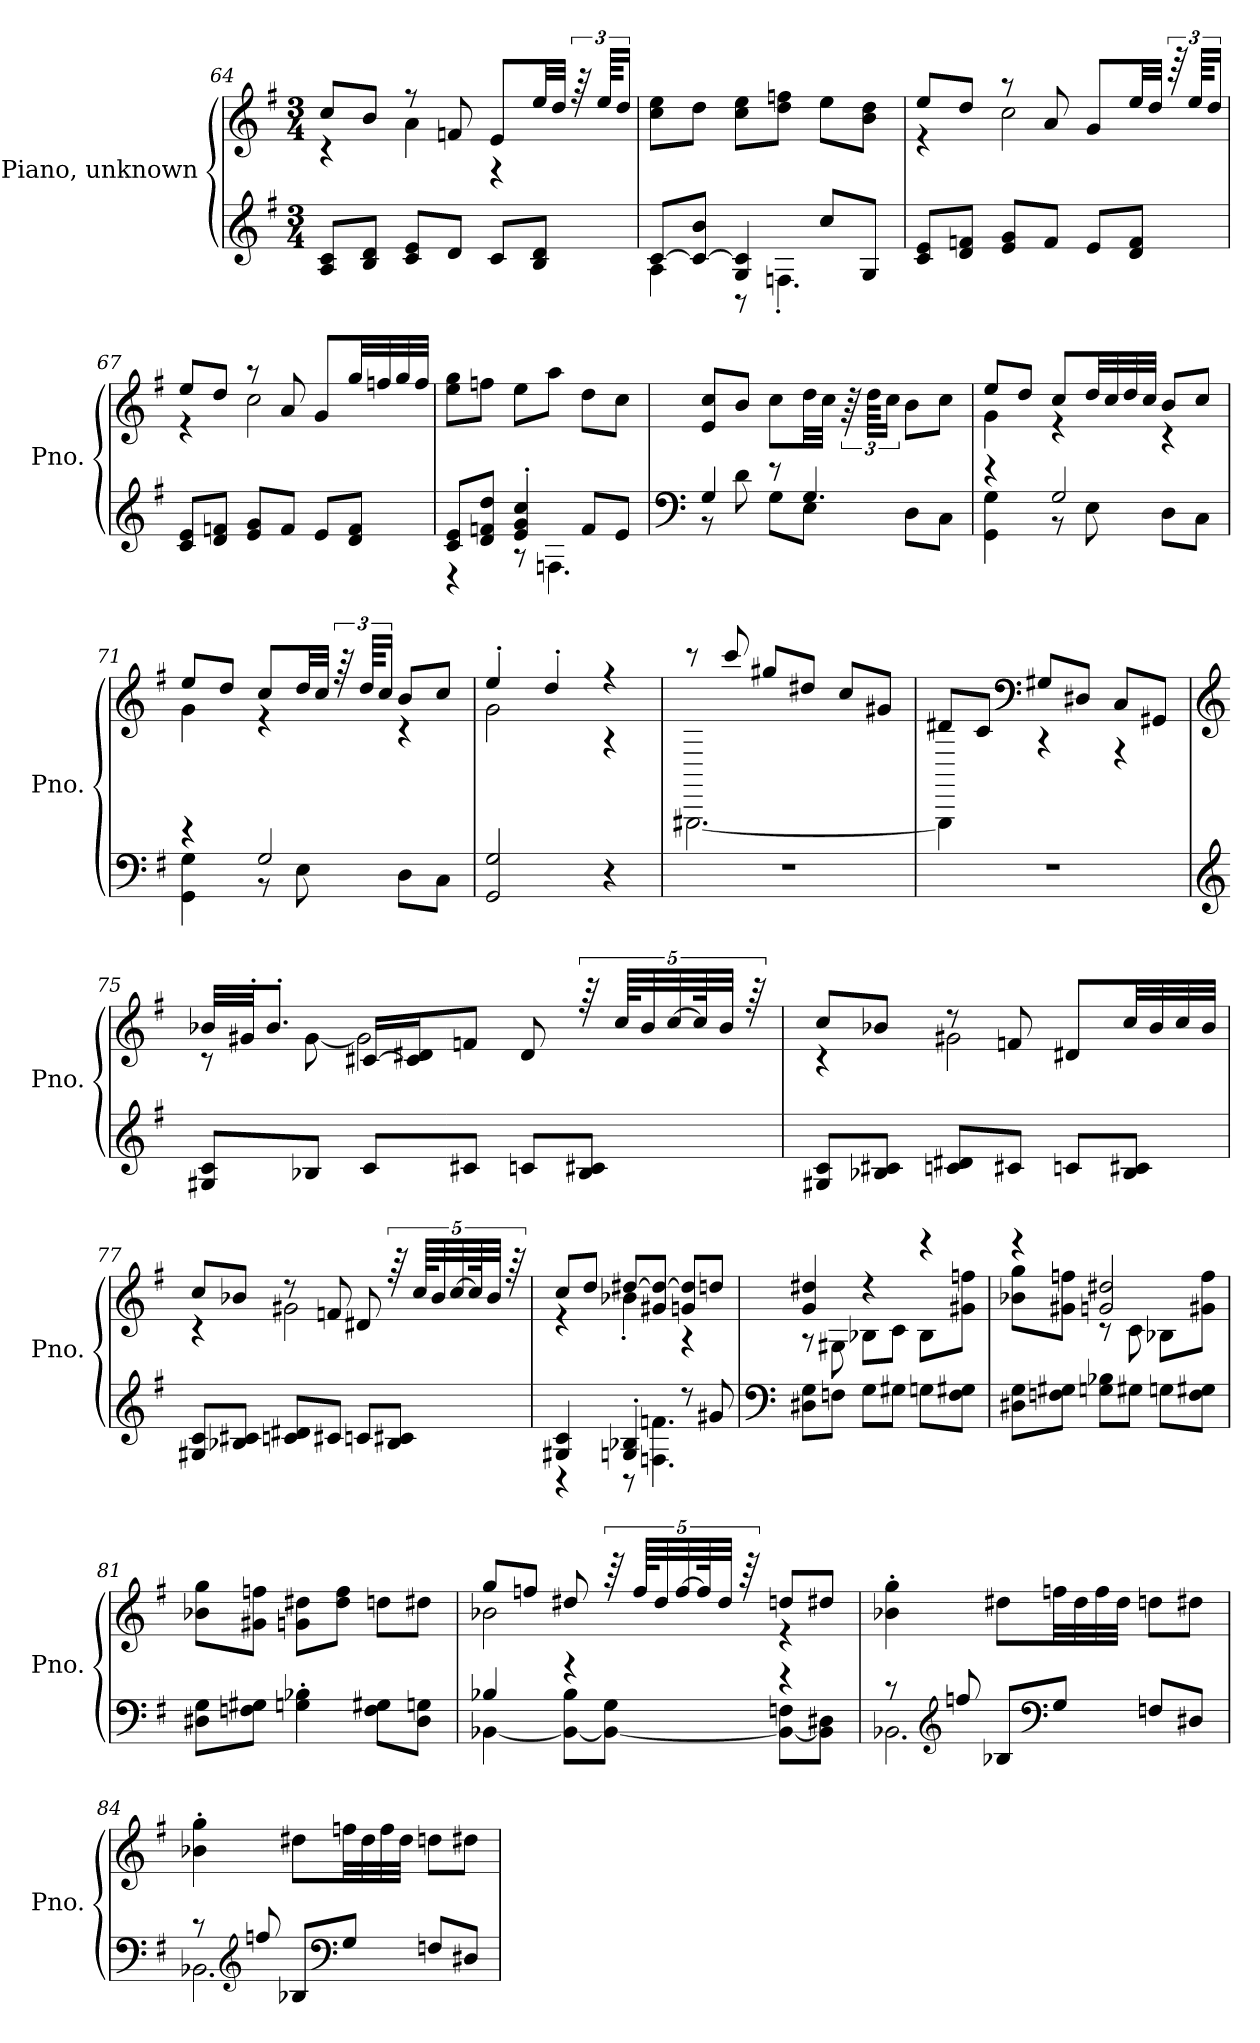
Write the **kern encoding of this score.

**kern	**kern
*part1	*part1
*staff2	*staff1
*I"Piano, unknown	*
*I'Pno.	*
*clefG2	*clefG2
*k[f#]	*k[f#]
*M3/4	*M3/4
=64	=64
*	*^
8A/ 8c/L	8cc/L	4r
8B/ 8d/J	8b/J	.
8c/ 8e/L	8r	4a\
8d/J	8fn/	.
8c/L	8e/L	4r
8B/ 8d/J	32ee/LL	.
.	32dd/JJJ	.
.	96r	.
.	96ee/KKLL	.
.	24dd/JJ	.
*	*v	*v
!!LO:LB:g=z
=65	=65
*^	*
[8c/L	4A\	8cc\ 8ee\L
8c/_ 8b/J	.	8dd\J
4G/ 4c/]	8r	8cc\ 8ee\L
.	4.Fn'\	8dd\ 8ffn\J
8cc/L	.	8ee\L
8G/J	.	8b\ 8dd\J
*v	*v	*
=66	=66
*	*^
8c/ 8e/L	8ee/L	4r
8d/ 8fn/J	8dd/J	.
8e/ 8g/L	8r	2cc\
8f/J	8a/	.
8e/L	8g/L	.
8d/ 8f/J	32ee/LL	.
.	32dd/JJJ	.
.	96r	.
.	96ee/KKLL	.
.	24dd/JJ	.
=67	=67	=67
8c/ 8e/L	8ee/L	4r
8d/ 8fn/J	8dd/J	.
8e/ 8g/L	8r	2cc\
8f/J	8a/	.
8e/L	8g/L	.
8d/ 8f/J	32gg/LL	.
.	32ffn/	.
.	32gg/	.
.	32ff/JJJ	.
*	*v	*v
=68	=68
*^	*
8c/ 8e/L	4r	8ee\ 8gg\L
8d/ 8fn/ 8dd/J	.	8ffn\J
4e/' 4g/' 4cc/'	8r	8ee\L
.	4.Fn\	8aa\J
8f/L	.	8dd\L
8e/J	.	8cc\J
!!LO:LB:g=z
=69	=69	=69
*clefF4	*	*
4G/	8r	8e/ 8cc/L
.	8d\	8b/J
8r	8G\L	8cc\L
4.G/	8E\J	32dd\LL
.	.	32cc\JJJ
.	.	96r
.	.	96dd\KKLL
.	.	24cc\JJ
.	8D\L	8b\L
.	8C\J	8cc\J
=70	=70	=70
*	*	*^
4r	4GG\ 4G\	8ee/L	4g\
.	.	8dd/J	.
2G/	8r	8cc/L	4r
.	8E\	32dd/LL	.
.	.	32cc/	.
.	.	32dd/	.
.	.	32cc/JJJ	.
.	8D\L	8b/L	4r
.	8C\J	8cc/J	.
=71	=71	=71	=71
4r	4GG\ 4G\	8ee/L	4g\
.	.	8dd/J	.
2G/	8r	8cc/L	4r
.	8E\	32dd/LL	.
.	.	32cc/JJJ	.
.	.	96r	.
.	.	96dd/KKLL	.
.	.	24cc/JJ	.
.	8D\L	8b/L	4r
.	8C\J	8cc/J	.
*v	*v	*	*
=72	=72	=72
2GG/ 2G/	4ee'/	2g\
.	4dd'/	.
4r	4r	4r
=73	=73	=73
2.r	8r	[2.GGG#X\
.	8ccc/	.
.	8gg#X/L	.
.	8dd#X/J	.
.	8cc/L	.
.	8g#X/J	.
!!LO:LB:g=z	!!
=74	=74	=74
2.r	8d#X/L	4GGG#\]
.	8c/J	.
*	*clefF4	*
.	8G#X/L	4r
.	8D#X/J	.
.	8C/L	4r
.	8GG#X/J	.
=75	=75	=75
*clefG2	*clefG2	*
8G#X/ 8c/L	32b-X/LLL	8r
.	32g#X'/JJ	.
.	8.b-'/J	.
8B-X/J	.	[8g#\
8c/L	[16c#X/LL	2g#\]
.	16c#/] 16d#X/J	.
8c#X/J	8fn/J	.
8cn/L	8d#/	.
8B-/ 8c#X/J	80r	.
.	80cc/KLLL	.
.	40b-/	.
.	[40cc/	.
.	80cc/K]	.
.	40b-/JJJ	.
.	80r	.
!!LO:LB:g=z	!!
=76	=76	=76
8G#X/ 8c/L	8cc/L	4r
8B-X/ 8c#X/J	8b-X/J	.
8cn/ 8d#X/L	8r	2g#X\
8c#X/J	8fn/	.
8cn/L	8d#X/L	.
8B-/ 8c#X/J	32cc/LL	.
.	32b-/	.
.	32cc/	.
.	32b-/JJJ	.
=77	=77	=77
8G#X/ 8c/L	8cc/L	4r
8B-X/ 8c#X/J	8b-X/J	.
8cn/ 8d#X/L	8r	2g#X\
8c#X/J	8fn/	.
8cn/L	8d#X/	.
8B-/ 8c#X/J	80r	.
.	80cc/KLLL	.
.	40b-/	.
.	[40cc/	.
.	80cc/K]	.
.	40b-/JJJ	.
.	80r	.
!!LO:PB:g=z	!!
=78	=78	=78
*^	*	*
4G#X/ 4c/	4r	8cc/L	4r
.	.	8dd/J	.
4Gn/' 4B-X/'	8r	[8dd#X/L	4b-X'\
.	4.Fn\ 4.fn\	8g#X/ 8dd#/_J	.
8r	.	8gn/ 8dd#/]L	4r
8g#X/	.	8ddn/J	.
*v	*v	*	*
=79	=79	=79
*clefF4	*	*
8D#X\ 8G\L	4g/ 4dd#X/	8r
8Fn\J	.	8G#X\
8G\L	4r	8B-X\L
8G#X\J	.	8c\J
8Gn\L	4r	8B-\L
8F\ 8G#X\J	.	8g#X\ 8ffn\J
=80	=80	=80
8D#X\ 8G\L	4r	8b-X\ 8gg\L
8Fn\ 8G#X\J	.	8g#X\ 8ffn\J
8Gn\ 8B-X\L	2gn/ 2dd#X/	8r
8G#X\J	.	8c\
8Gn\L	.	8B-X\L
8F\ 8G#X\J	.	8g#X\ 8ff\J
*	*v	*v
!!LO:LB:g=z
=81	=81
8D#X\ 8G\L	8b-X\ 8gg\L
8Fn\ 8G#X\J	8g#X\ 8ffn\J
4Gn\' 4B-X\'	8gn\ 8dd#X\L
.	8dd#\ 8ff\J
8F\ 8G#X\L	8ddn\L
8D#\ 8Gn\J	8dd#X\J
=82	=82
*^	*^
4B-X/	[4BB-X\	8gg/L	2b-X\
.	.	8ffn/J	.
4r	8BB-\_ 8B-\L	8dd#X/	.
.	8BB-\_ 8G\J	80r	.
.	.	80ff/KLLL	.
.	.	40dd#/	.
.	.	[40ff/	.
.	.	80ff/K]	.
.	.	40dd#/JJJ	.
.	.	80r	.
4r	8BB-\_ 8Fn\L	8ddn/L	4r
.	8BB-\] 8D#X\J	8dd#X/J	.
*	*	*v	*v
!!LO:LB:g=z
=83	=83	=83
8r	2.BB-X\	4b-X\' 4gg\'
*clefG2	*	*
8ffn/	.	.
8B-X/L	.	8dd#X\L
*clefF4	*	*
8G/J	.	32ffn\LL
.	.	32dd#\
.	.	32ff\
.	.	32dd#\JJJ
8Fn/L	.	8ddn\L
8D#X/J	.	8dd#X\J
=84	=84	=84
8r	2.BB-X\	4b-X\' 4gg\'
*clefG2	*	*
8ffn/	.	.
8B-X/L	.	8dd#X\L
*clefF4	*	*
8G/J	.	32ffn\LL
.	.	32dd#\
.	.	32ff\
.	.	32dd#\JJJ
8Fn/L	.	8ddn\L
8D#X/J	.	8dd#X\J
*v	*v	*
=	=
*-	*-
